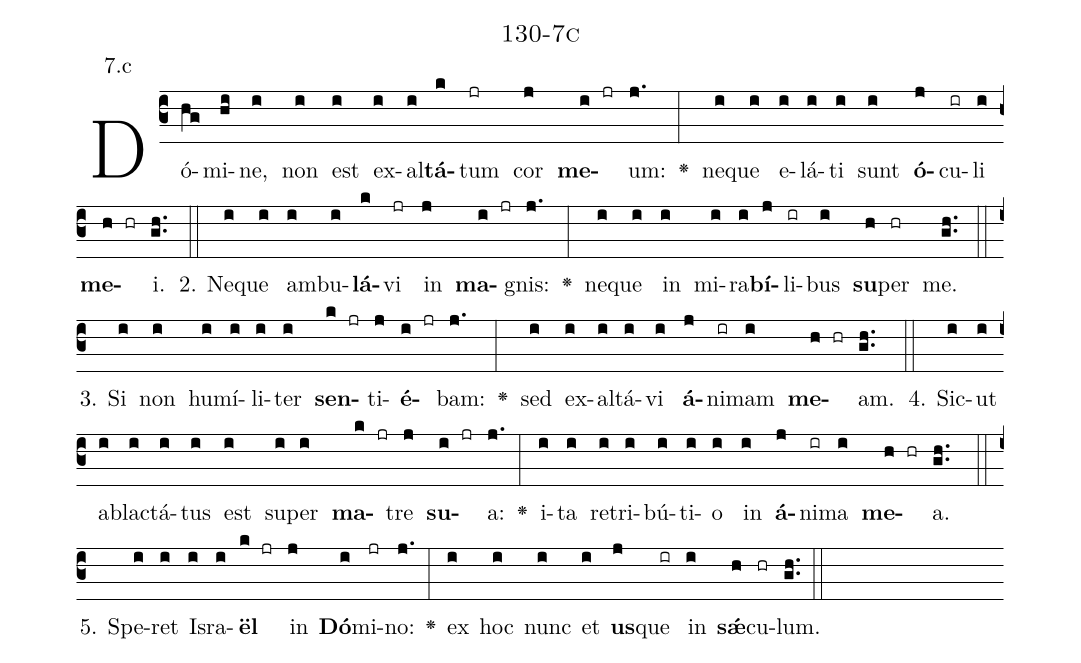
name: 130-7c;
annotation: 7.c;
%%
(c3)Dó(hg)mi(hi)ne,(i) non(i) est(i) ex(i)al(i)<b>tá</b>(k)tum(jr) cor(j) <b>me</b>(i jr)um:(j.) <v>\greheightstar</v>(:) ne(i)que(i) e(i)lá(i)ti(i) sunt(i) <b>ó</b>(j)cu(ir)li(i) <b>me</b>(h hr)i.(gh..) (::)
2. Ne(i)que(i) am(i)bu(i)<b>lá</b>(k)vi(jr) in(j) <b>ma</b>(i jr)gnis:(j.) <v>\greheightstar</v>(:) ne(i)que(i) in(i) mi(i)ra(i)<b>bí</b>(j)li(ir)bus(i) <b>su</b>(h)per(hr) me.(gh..) (::)
3. Si(i) non(i) hu(i)mí(i)li(i)ter(i) <b>sen</b>(k jr)ti(j)<b>é</b>(i jr)bam:(j.) <v>\greheightstar</v>(:) sed(i) ex(i)al(i)tá(i)vi(i) <b>á</b>(j)ni(ir)mam(i) <b>me</b>(h hr)am.(gh..) (::)
4. Sic(i)ut(i) ab(i)lac(i)tá(i)tus(i) est(i) su(i)per(i) <b>ma</b>(k jr)tre(j) <b>su</b>(i jr)a:(j.) <v>\greheightstar</v>(:) i(i)ta(i) re(i)tri(i)bú(i)ti(i)o(i) in(i) <b>á</b>(j)ni(ir)ma(i) <b>me</b>(h hr)a.(gh..) (::)
5. Spe(i)ret(i) Is(i)ra(i)<b>ël</b>(k jr) in(j) <b>Dó</b>(i)mi(jr)no:(j.) <v>\greheightstar</v>(:) ex(i) hoc(i) nunc(i) et(i) <b>us</b>(j)que(ir) in(i) <b>sǽ</b>(h)cu(hr)lum.(gh..) (::)
